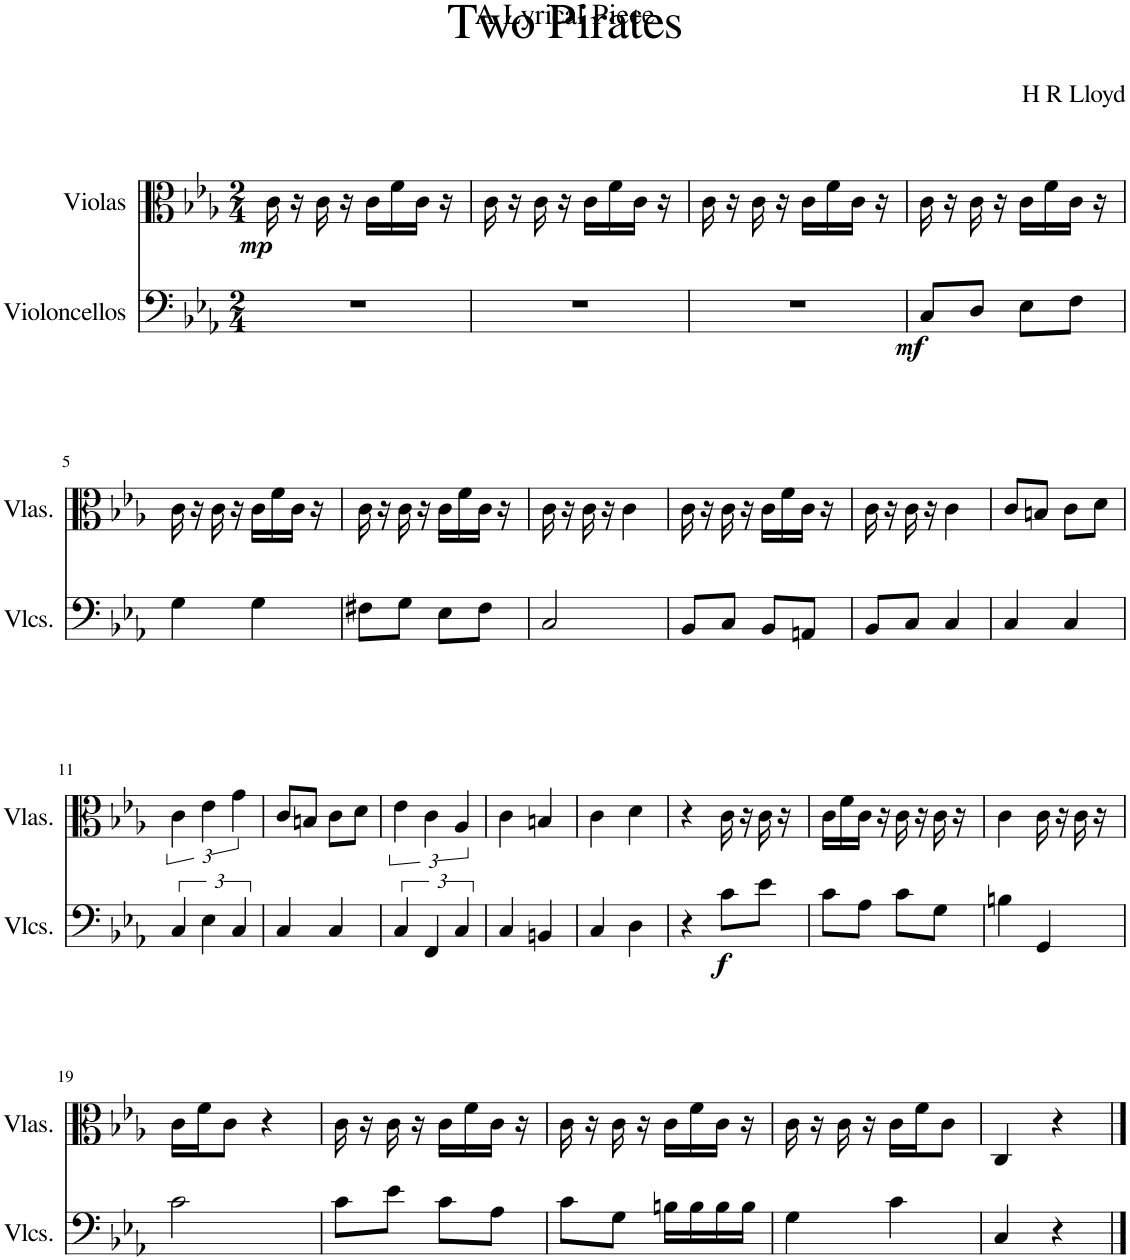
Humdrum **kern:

**kern	**dynam	**kern	**dynam
*part2	*part2	*part1	*part1
*staff2	*staff2	*staff1	*staff1
*I"Violoncellos	*	*I"Violas	*
*I'Vlcs.	*	*I'Vlas.	*
*clefF4	*	*clefC3	*
*k[b-e-a-]	*	*k[b-e-a-]	*
*M2/4	*	*M2/4	*
=1	=1	=1	=1
!	!	!	!LO:DY:b
2r	.	16c\	mp
.	.	16r	.
.	.	16c\	.
.	.	16r	.
.	.	16c\LL	.
.	.	16f\	.
.	.	16c\JJ	.
.	.	16r	.
=2	=2	=2	=2
2r	.	16c\	.
.	.	16r	.
.	.	16c\	.
.	.	16r	.
.	.	16c\LL	.
.	.	16f\	.
.	.	16c\JJ	.
.	.	16r	.
=3	=3	=3	=3
2r	.	16c\	.
.	.	16r	.
.	.	16c\	.
.	.	16r	.
.	.	16c\LL	.
.	.	16f\	.
.	.	16c\JJ	.
.	.	16r	.
=4	=4	=4	=4
!	!LO:DY:b	!	!
8C/L	mf	16c\	.
.	.	16r	.
8D/J	.	16c\	.
.	.	16r	.
8E-\L	.	16c\LL	.
.	.	16f\	.
8F\J	.	16c\JJ	.
.	.	16r	.
!!LO:LB:g=z
=5	=5	=5	=5
4G\	.	16c\	.
.	.	16r	.
.	.	16c\	.
.	.	16r	.
4G\	.	16c\LL	.
.	.	16f\	.
.	.	16c\JJ	.
.	.	16r	.
=6	=6	=6	=6
8F#X\L	.	16c\	.
.	.	16r	.
8G\J	.	16c\	.
.	.	16r	.
8E-\L	.	16c\LL	.
.	.	16f\	.
8F#\J	.	16c\JJ	.
.	.	16r	.
=7	=7	=7	=7
2C/	.	16c\	.
.	.	16r	.
.	.	16c\	.
.	.	16r	.
.	.	4c\	.
=8	=8	=8	=8
8BB-/L	.	16c\	.
.	.	16r	.
8C/J	.	16c\	.
.	.	16r	.
8BB-/L	.	16c\LL	.
.	.	16f\	.
8AAn/J	.	16c\JJ	.
.	.	16r	.
=9	=9	=9	=9
8BB-/L	.	16c\	.
.	.	16r	.
8C/J	.	16c\	.
.	.	16r	.
4C/	.	4c\	.
=10	=10	=10	=10
4C/	.	8c/L	.
.	.	8Bn/J	.
4C/	.	8c\L	.
.	.	8d\J	.
!!LO:LB:g=z
=11	=11	=11	=11
6C/	.	6c\	.
6E-\	.	6e-\	.
6C/	.	6g\	.
=12	=12	=12	=12
4C/	.	8c/L	.
.	.	8Bn/J	.
4C/	.	8c\L	.
.	.	8d\J	.
=13	=13	=13	=13
6C/	.	6e-\	.
6FF/	.	6c\	.
6C/	.	6A-/	.
=14	=14	=14	=14
4C/	.	4c\	.
4BBn/	.	4Bn/	.
=15	=15	=15	=15
4C/	.	4c\	.
4D\	.	4d\	.
=16	=16	=16	=16
4r	.	4r	.
!	!LO:DY:b	!	!
8c\L	f	16c\	.
.	.	16r	.
8e-\J	.	16c\	.
.	.	16r	.
=17	=17	=17	=17
8c\L	.	16c\LL	.
.	.	16f\	.
8A-\J	.	16c\JJ	.
.	.	16r	.
8c\L	.	16c\	.
.	.	16r	.
8G\J	.	16c\	.
.	.	16r	.
=18	=18	=18	=18
4Bn\	.	4c\	.
4GG/	.	16c\	.
.	.	16r	.
.	.	16c\	.
.	.	16r	.
!!LO:LB:g=z
=19	=19	=19	=19
2c\	.	16c\LL	.
.	.	16f\J	.
.	.	8c\J	.
.	.	4r	.
=20	=20	=20	=20
8c\L	.	16c\	.
.	.	16r	.
8e-\J	.	16c\	.
.	.	16r	.
8c\L	.	16c\LL	.
.	.	16f\	.
8A-\J	.	16c\JJ	.
.	.	16r	.
=21	=21	=21	=21
8c\L	.	16c\	.
.	.	16r	.
8G\J	.	16c\	.
.	.	16r	.
16Bn\LL	.	16c\LL	.
16B\	.	16f\	.
16B\	.	16c\JJ	.
16B\JJ	.	16r	.
=22	=22	=22	=22
4G\	.	16c\	.
.	.	16r	.
.	.	16c\	.
.	.	16r	.
4c\	.	16c\LL	.
.	.	16f\J	.
.	.	8c\J	.
=23	=23	=23	=23
4C/	.	4C/	.
4r	.	4r	.
==	==	==	==
*-	*-	*-	*-
